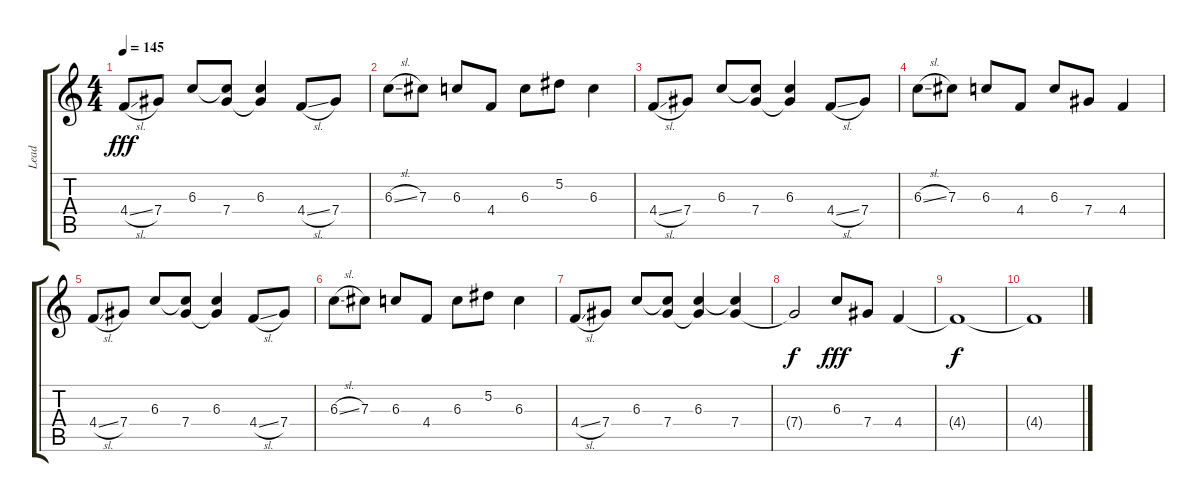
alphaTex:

\track ("Lead" "Lead") {instrument distortionguitar}
\staff {score tabs}
\tuning (Eb4 Bb3 Gb3 Db3 Ab2 Eb2) {hide}
\ts (4 4)
\tempo 145
\clef g2
\ks c
4.4{sl}.8{dy fff} 7.4.8 6.3.8 (6.3{t} 7.4).8 (6.3 7.4{t}).4 4.4{sl}.8 7.4.8 |
6.3{sl}.8 7.3.8 6.3.8 4.4.8 6.3.8 5.2.8 6.3.4 |
4.4{sl}.8 7.4.8 6.3.8 (6.3{t} 7.4).8 (6.3 7.4{t}).4 4.4{sl}.8 7.4.8 |
6.3{sl}.8 7.3.8 6.3.8 4.4.8 6.3.8 7.4.8 4.4.4 |
4.4{sl}.8 7.4.8 6.3.8 (6.3{t} 7.4).8 (6.3 7.4{t}).4 4.4{sl}.8 7.4.8 |
6.3{sl}.8 7.3.8 6.3.8 4.4.8 6.3.8 5.2.8 6.3.4 |
4.4{sl}.8 7.4.8 6.3.8 (6.3{t} 7.4).8 (6.3 7.4{t}).4 (6.3{t} 7.4).4 |
7.4{t}.2{dy f} 6.3.8{dy fff} 7.4.8 4.4.4 |
4.4{t}.1{dy f} |
4.4{t}.1
